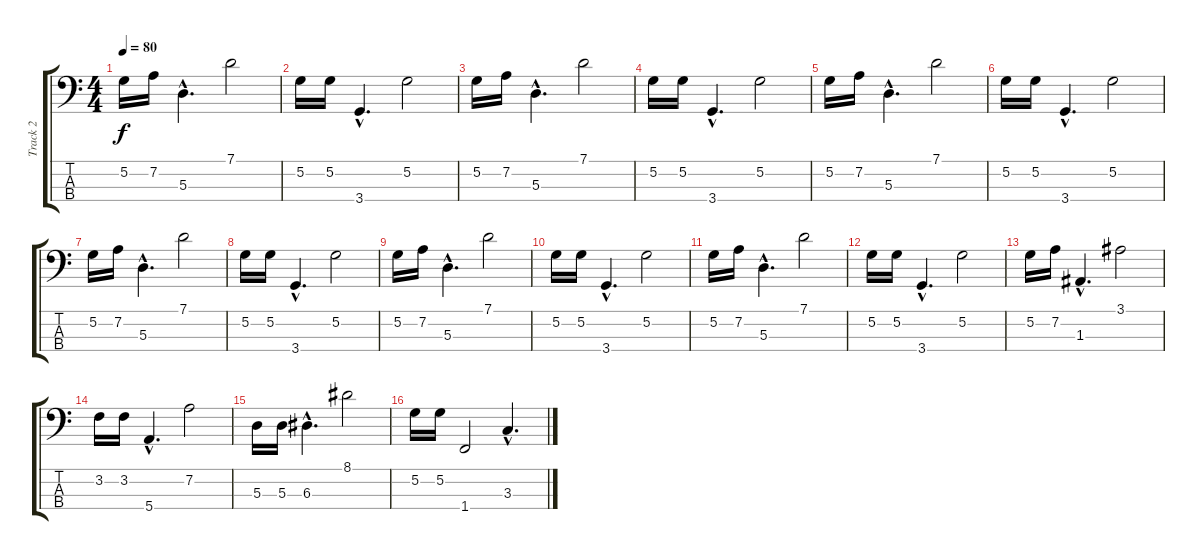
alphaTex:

\track ("Track 2" "Track 2") {instrument electricbassfinger}
\staff {score tabs}
\tuning (G2 D2 A1 E1) {hide}
\ts (4 4)
\tempo 80
\clef f4
\ks c
5.2.16{dy f} 7.2.16 5.3{hac}.4{d} 7.1.2 |
5.2.16 5.2.16 3.4{hac}.4{d} 5.2.2 |
5.2.16 7.2.16 5.3{hac}.4{d} 7.1.2 |
5.2.16 5.2.16 3.4{hac}.4{d} 5.2.2 |
5.2.16 7.2.16 5.3{hac}.4{d} 7.1.2 |
5.2.16 5.2.16 3.4{hac}.4{d} 5.2.2 |
5.2.16 7.2.16 5.3{hac}.4{d} 7.1.2 |
5.2.16 5.2.16 3.4{hac}.4{d} 5.2.2 |
5.2.16 7.2.16 5.3{hac}.4{d} 7.1.2 |
5.2.16 5.2.16 3.4{hac}.4{d} 5.2.2 |
5.2.16 7.2.16 5.3{hac}.4{d} 7.1.2 |
5.2.16 5.2.16 3.4{hac}.4{d} 5.2.2 |
5.2.16 7.2.16 1.3{hac}.4{d} 3.1.2 |
3.2.16 3.2.16 5.4{hac}.4{d} 7.2.2 |
5.3.16 5.3.16 6.3{hac}.4{d} 8.1.2 |
5.2.16 5.2.16 1.4.2 3.3{hac}.4{d}
